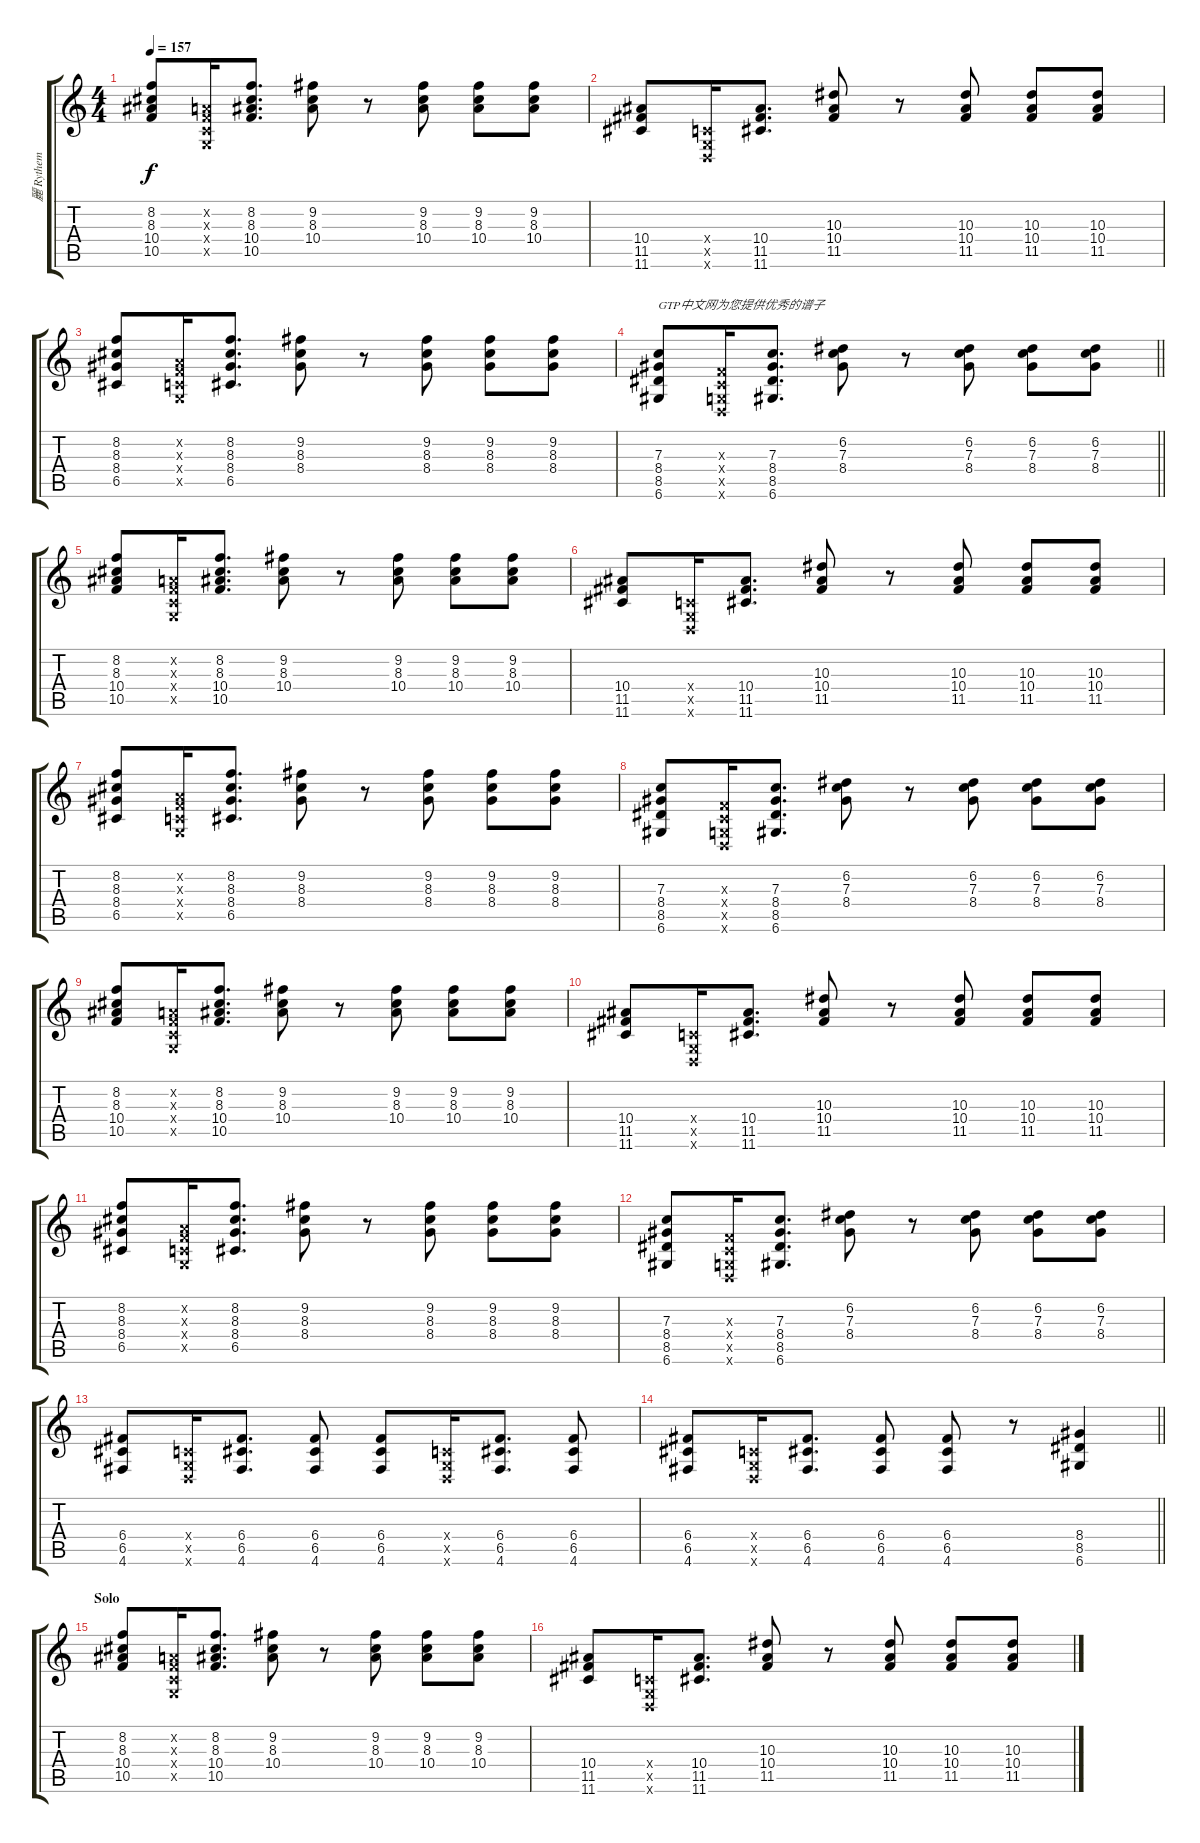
\track ("麗 Rythem" "麗 Rythem") {instrument distortionguitar}
\staff {score tabs}
\tuning (D4 A3 F3 C3 G2 D2) {hide}
\ts (4 4)
\tempo 157
\clef g2
\ks c
(8.2 8.3 10.4 10.5).8{dy f} (0.2{x} 0.3{x} 0.4{x} 0.5{x}).16 (8.2 8.3 10.4 10.5).8{d} (9.2 8.3 10.4).8 r.8 (9.2 8.3 10.4).8 (9.2 8.3 10.4).8 (9.2 8.3 10.4).8 |
(10.4 11.5 11.6).8 (0.4{x} 0.5{x} 0.6{x}).16 (10.4 11.5 11.6).8{d} (10.3 10.4 11.5).8 r.8 (10.3 10.4 11.5).8 (10.3 10.4 11.5).8 (10.3 10.4 11.5).8 |
(8.2 8.3 8.4 6.5).8 (0.2{x} 0.3{x} 0.4{x} 0.5{x}).16 (8.2 8.3 8.4 6.5).8{d} (9.2 8.3 8.4).8 r.8 (9.2 8.3 8.4).8 (9.2 8.3 8.4).8 (9.2 8.3 8.4).8 |
\barLineRight lightlight
(7.3 8.4 8.5 6.6).8{txt "GTP中文网为您提供优秀的谱子"} (0.3{x} 0.4{x} 0.5{x} 0.6{x}).16 (7.3 8.4 8.5 6.6).8{d} (6.2 7.3 8.4).8 r.8 (6.2 7.3 8.4).8 (6.2 7.3 8.4).8 (6.2 7.3 8.4).8 |
\section ("" "")
(8.2 8.3 10.4 10.5).8 (0.2{x} 0.3{x} 0.4{x} 0.5{x}).16 (8.2 8.3 10.4 10.5).8{d} (9.2 8.3 10.4).8 r.8 (9.2 8.3 10.4).8 (9.2 8.3 10.4).8 (9.2 8.3 10.4).8 |
(10.4 11.5 11.6).8 (0.4{x} 0.5{x} 0.6{x}).16 (10.4 11.5 11.6).8{d} (10.3 10.4 11.5).8 r.8 (10.3 10.4 11.5).8 (10.3 10.4 11.5).8 (10.3 10.4 11.5).8 |
(8.2 8.3 8.4 6.5).8 (0.2{x} 0.3{x} 0.4{x} 0.5{x}).16 (8.2 8.3 8.4 6.5).8{d} (9.2 8.3 8.4).8 r.8 (9.2 8.3 8.4).8 (9.2 8.3 8.4).8 (9.2 8.3 8.4).8 |
(7.3 8.4 8.5 6.6).8 (0.3{x} 0.4{x} 0.5{x} 0.6{x}).16 (7.3 8.4 8.5 6.6).8{d} (6.2 7.3 8.4).8 r.8 (6.2 7.3 8.4).8 (6.2 7.3 8.4).8 (6.2 7.3 8.4).8 |
(8.2 8.3 10.4 10.5).8 (0.2{x} 0.3{x} 0.4{x} 0.5{x}).16 (8.2 8.3 10.4 10.5).8{d} (9.2 8.3 10.4).8 r.8 (9.2 8.3 10.4).8 (9.2 8.3 10.4).8 (9.2 8.3 10.4).8 |
(10.4 11.5 11.6).8 (0.4{x} 0.5{x} 0.6{x}).16 (10.4 11.5 11.6).8{d} (10.3 10.4 11.5).8 r.8 (10.3 10.4 11.5).8 (10.3 10.4 11.5).8 (10.3 10.4 11.5).8 |
(8.2 8.3 8.4 6.5).8 (0.2{x} 0.3{x} 0.4{x} 0.5{x}).16 (8.2 8.3 8.4 6.5).8{d} (9.2 8.3 8.4).8 r.8 (9.2 8.3 8.4).8 (9.2 8.3 8.4).8 (9.2 8.3 8.4).8 |
(7.3 8.4 8.5 6.6).8 (0.3{x} 0.4{x} 0.5{x} 0.6{x}).16 (7.3 8.4 8.5 6.6).8{d} (6.2 7.3 8.4).8 r.8 (6.2 7.3 8.4).8 (6.2 7.3 8.4).8 (6.2 7.3 8.4).8 |
(6.4 6.5 4.6).8 (0.4{x} 0.5{x} 0.6{x}).16 (6.4 6.5 4.6).8{d} (6.4 6.5 4.6).8 (6.4 6.5 4.6).8 (0.4{x} 0.5{x} 0.6{x}).16 (6.4 6.5 4.6).8{d} (6.4 6.5 4.6).8 |
\barLineRight lightlight
(6.4 6.5 4.6).8 (0.4{x} 0.5{x} 0.6{x}).16 (6.4 6.5 4.6).8{d} (6.4 6.5 4.6).8 (6.4 6.5 4.6).8 r.8 (8.4 8.5 6.6).4 |
\section ("" "Solo")
(8.2 8.3 10.4 10.5).8{volume 10} (0.2{x} 0.3{x} 0.4{x} 0.5{x}).16 (8.2 8.3 10.4 10.5).8{d} (9.2 8.3 10.4).8 r.8 (9.2 8.3 10.4).8 (9.2 8.3 10.4).8 (9.2 8.3 10.4).8 |
(10.4 11.5 11.6).8 (0.4{x} 0.5{x} 0.6{x}).16 (10.4 11.5 11.6).8{d} (10.3 10.4 11.5).8 r.8 (10.3 10.4 11.5).8 (10.3 10.4 11.5).8 (10.3 10.4 11.5).8
